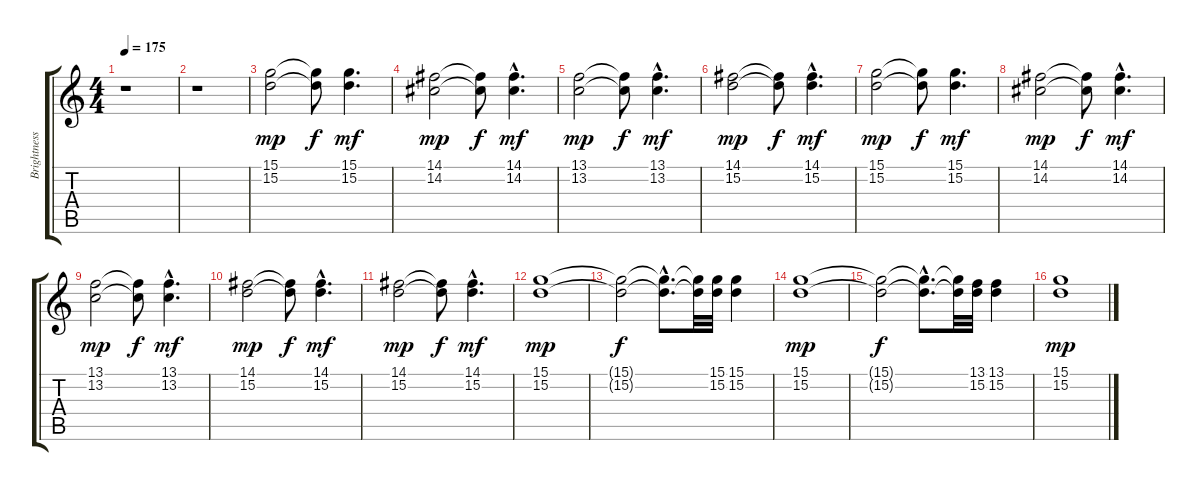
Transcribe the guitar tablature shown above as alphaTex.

\track ("Brightness" "Brightness") {instrument fx5brightness}
\staff {score tabs}
\tuning (E4 B3 G3 D3 A2 E2) {hide}
\ts (4 4)
\tempo 175
\clef g2
\ks c
r.1{dy mp instrument fx5brightness} |
r.1 |
(15.1 15.2).2 (15.1{t} 15.2{t}).8{dy f} (15.1 15.2).4{d dy mf} |
(14.1 14.2).2{dy mp} (14.1{t} 14.2{t}).8{dy f} (14.1{hac} 14.2{hac}).4{d dy mf} |
(13.1 13.2).2{dy mp} (13.1{t} 13.2{t}).8{dy f} (13.1{hac} 13.2{hac}).4{d dy mf} |
(14.1 15.2).2{dy mp} (14.1{t} 15.2{t}).8{dy f} (14.1{hac} 15.2{hac}).4{d dy mf} |
(15.1 15.2).2{dy mp} (15.1{t} 15.2{t}).8{dy f} (15.1 15.2).4{d dy mf} |
(14.1 14.2).2{dy mp} (14.1{t} 14.2{t}).8{dy f} (14.1{hac} 14.2{hac}).4{d dy mf} |
(13.1 13.2).2{dy mp} (13.1{t} 13.2{t}).8{dy f} (13.1{hac} 13.2{hac}).4{d dy mf} |
(14.1 15.2).2{dy mp} (14.1{t} 15.2{t}).8{dy f} (14.1{hac} 15.2{hac}).4{d dy mf} |
(14.1 15.2).2{dy mp} (14.1{t} 15.2{t}).8{dy f} (14.1{hac} 15.2{hac}).4{d dy mf} |
(15.1 15.2).1{dy mp} |
(15.1{t} 15.2{t}).2{dy f} (15.1{hac t} 15.2{hac t}).8{d} (15.1{t} 15.2{t}).32 (15.1 15.2).32 (15.1 15.2).4 |
(15.1 15.2).1{dy mp} |
(15.1{t} 15.2{t}).2{dy f} (15.1{hac t} 15.2{hac t}).8{d} (15.1{t} 15.2{t}).32 (13.1 15.2).32 (13.1 15.2).4 |
(15.1 15.2).1{dy mp}
